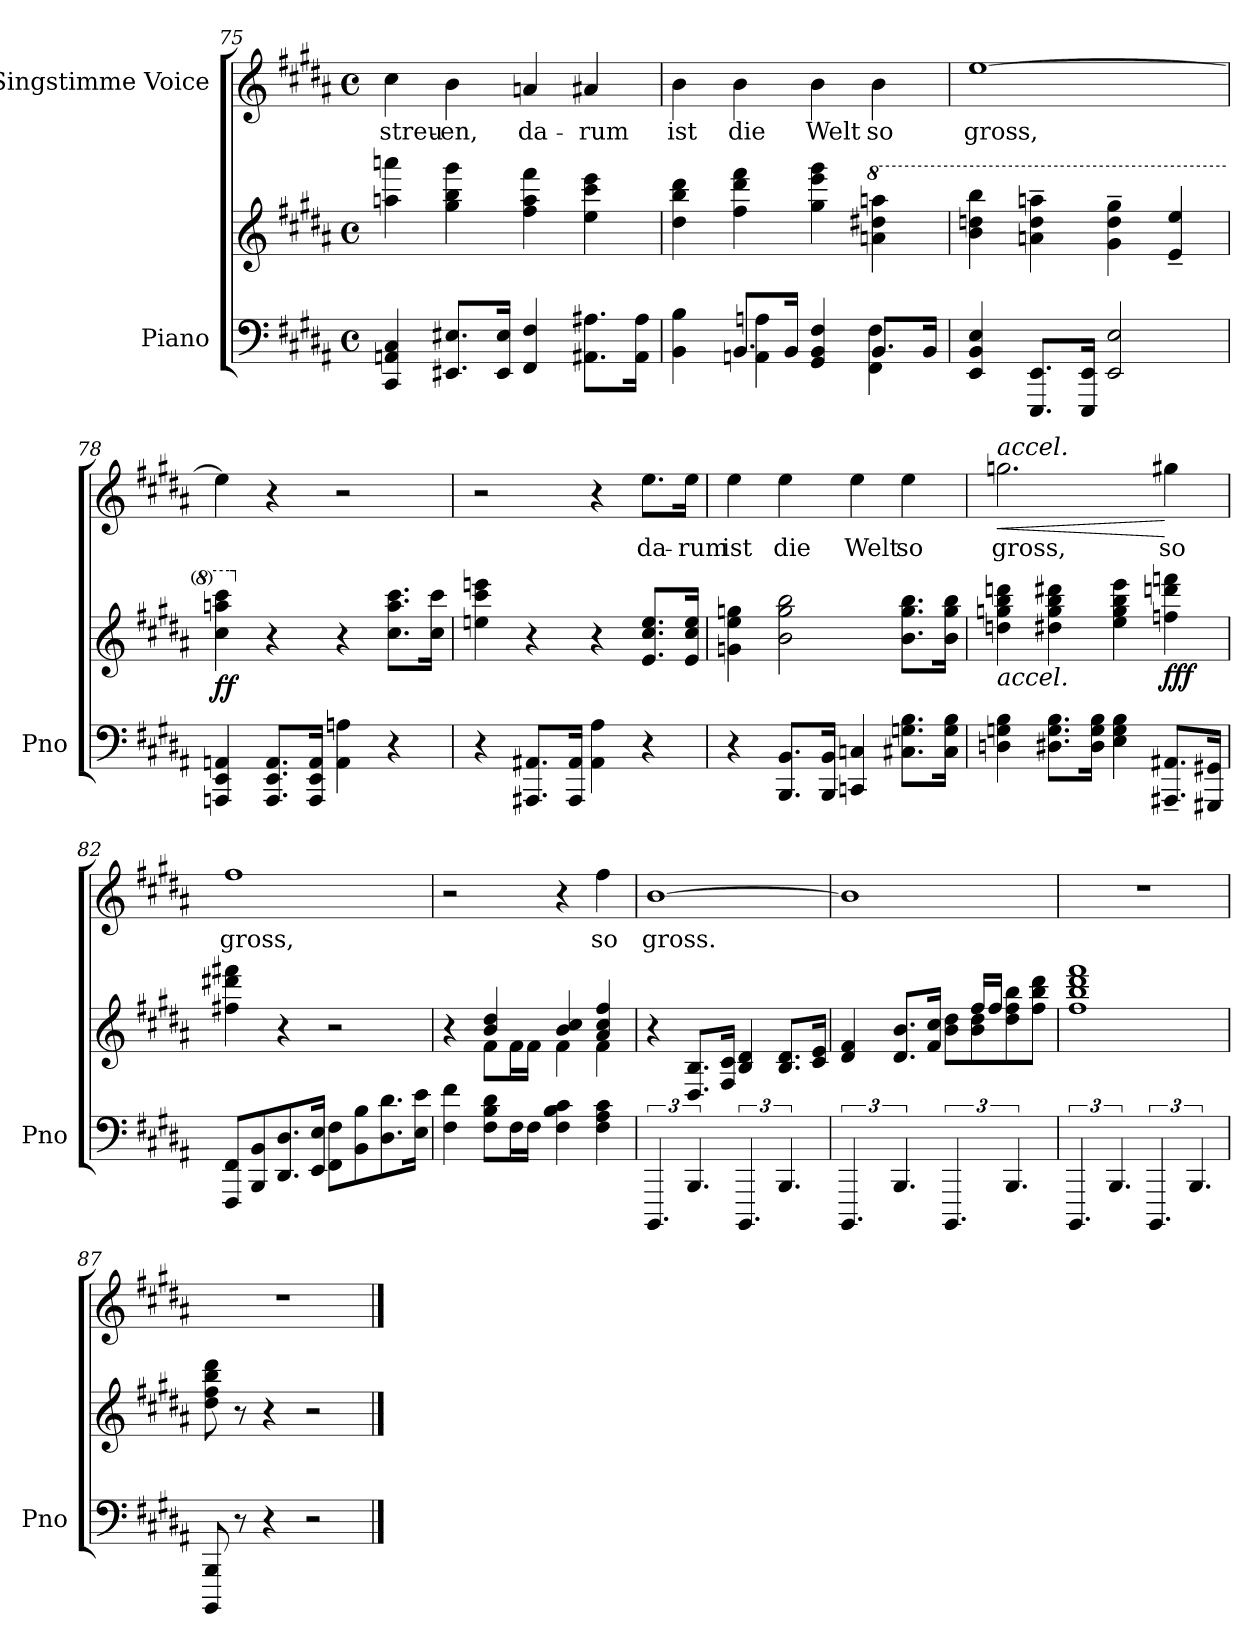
**kern	**kern	**dynam	**kern	**text	**dynam
*part2	*part2	*part2	*part1	*part1	*part1
*staff3	*staff2	*staff2/3	*staff1	*staff1	*staff1
*I"Piano	*	*	*I"Singstimme Voice	*	*
*I'Pno	*	*	*	*	*
*clefF4	*clefG2	*	*clefG2	*	*
*k[f#c#g#d#a#]	*k[f#c#g#d#a#]	*	*k[f#c#g#d#a#]	*	*
*M4/4	*M4/4	*	*M4/4	*	*
*met(c)	*met(c)	*	*met(c)	*	*
=75	=75	=75	=75	=75	=75
4CC#/ 4AAn/ 4C#/	4aan\ 4aaan\	.	4cc#\	-streu-	.
8.EE#X/ 8.E#X/L	4gg#\ 4bb\ 4ggg#\	.	4b\	-en,	.
16EE#/ 16E#/Jk	.	.	.	.	.
4FF#/ 4F#/	4ff#\ 4aa\ 4fff#\	.	4an/	da-	.
8.AA#X\ 8.A#X\L	4ee\ 4ccc#\ 4eee\	.	4a#X/	-rum	.
16AA#\ 16A#\Jk	.	.	.	.	.
=76	=76	=76	=76	=76	=76
*^	*	*	*	*	*
4BB\ 4B\	4ryy	4dd#\ 4bb\ 4ddd#\	.	4b\	ist	.
8.BB/L	4AAn\ 4An\	4ff#\ 4ddd#\ 4fff#\	.	4b\	die	.
16BB/Jk	.	.	.	.	.	.
4GG#/ 4BB/ 4F#/	4ryy	4gg#\ 4eee\ 4ggg#\	.	4b\	Welt	.
*	*	*8va	*	*	*	*
8.BB/L	4FF#\ 4F#\	4aan\ 4ddd#X\ 4aaan\	.	4b\	so	.
16BB/Jk	.	.	.	.	.	.
*v	*v	*	*	*	*	*
=77	=77	=77	=77	=77	=77
4EE/ 4BB/ 4E/	4bb\ 4dddn\ 4bbb\	.	[1ee	gross,	.
8.EEE/ 8.EE/L	4aan\~ 4ddd\~ 4aaan\~	.	.	.	.
16EEE/ 16EE/Jk	.	.	.	.	.
2EE/ 2E/	4gg#\~ 4ddd\~ 4ggg#\~	.	.	.	.
.	4ee/~ 4eee/~	.	.	.	.
=78	=78	=78	=78	=78	=78
!	!	!LO:DY:b	!	!	!
4AAAn/ 4EE/ 4AAn/	4ccc#\ 4aaan\ 4cccc#\	ff	4ee\]	.	.
*	*X8va	*	*	*	*
8.AAA/ 8.EE/ 8.AA/L	4r	.	4r	.	.
16AAA/ 16EE/ 16AA/Jk	.	.	.	.	.
4AA\ 4An\	4r	.	2r	.	.
4r	8.cc#\ 8.aa\ 8.ccc#\L	.	.	.	.
.	16cc#\ 16ccc#\Jk	.	.	.	.
=79	=79	=79	=79	=79	=79
4r	4een\ 4ccc#\ 4eeen\	.	2r	.	.
8.AAA#X/ 8.AA#X/L	4r	.	.	.	.
16AAA#/ 16AA#/Jk	.	.	.	.	.
4AA#\ 4A#\	4r	.	4r	.	.
4r	8.e/ 8.cc#/ 8.ee/L	.	8.ee\L	da-	.
.	16e/ 16cc#/ 16ee/Jk	.	16ee\Jk	-rum	.
=80	=80	=80	=80	=80	=80
4r	4gn\ 4ee\ 4ggn\	.	4ee\	ist	.
8.BBB/ 8.BB/L	2b\ 2gg\ 2bb\	.	4ee\	die	.
16BBB/ 16BB/Jk	.	.	.	.	.
4CCn/ 4Cn/	.	.	4ee\	Welt	.
8.C#X\ 8.Gn\ 8.B\L	8.b\ 8.gg\ 8.bb\L	.	4ee\	so	.
16C#\ 16G\ 16B\Jk	16b\ 16gg\ 16bb\Jk	.	.	.	.
=81	=81	=81	=81	=81	=81
!	!	!	!LO:TX:a:i:t=accel.	!	!
!	!LO:TX:b:i:t=accel.	!	!	!	!
!	!	!	!	!	!LO:HP:b
4Dn\ 4Gn\ 4B\	4ddn\ 4ggn\ 4bb\ 4dddn\	.	2.ggn\	gross,	<
8.D#X\ 8.G\ 8.B\L	4dd#X\ 4gg\ 4bb\ 4ddd#X\	.	.	.	.
16D#\ 16G\ 16B\Jk	.	.	.	.	.
4E\ 4G\ 4B\	4ee\ 4gg\ 4bb\ 4eee\	.	.	.	.
!	!	!LO:DY:b	!	!	!
8.AAA#X/~ 8.AA#X/~L	4ffn\ 4dddn\ 4fffn\	fff	4gg#X\	so	[
16GGG#X/ 16GG#X/Jk	.	.	.	.	.
=82	=82	=82	=82	=82	=82
8FFF#/ 8FF#/L	4ff#X\ 4ddd#X\ 4fff#X\	.	1ff#	gross,	.
8BBB/ 8BB/	.	.	.	.	.
8.DD#/ 8.D#/	4r	.	.	.	.
16EE/ 16E/Jk	.	.	.	.	.
8FF#\ 8F#\L	2r	.	.	.	.
8BB\ 8B\	.	.	.	.	.
8.D#\ 8.d#\	.	.	.	.	.
16E\ 16e\Jk	.	.	.	.	.
=83	=83	=83	=83	=83	=83
*	*^	*	*	*	*
4F#\ 4f#\	4r	4ryy	.	2r	.	.
8F#\ 8B\ 8d#\L	4b/ 4dd#/	8f#\L	.	.	.	.
16F#\L	.	16f#\L	.	.	.	.
16F#\JJ	.	16f#\JJ	.	.	.	.
4F#\ 4B\ 4c#\	4b/ 4cc#/	4f#\	.	4r	.	.
4F#\ 4A#\ 4c#\	4a#/ 4cc#/ 4ff#/	4f#\	.	4ff#\	so	.
*	*v	*v	*	*	*	*
=84	=84	=84	=84	=84	=84
6.BBBB/	4r	.	[1b	gross.	.
6.BBB/	8.D#/ 8.B/L	.	.	.	.
.	16F#/ 16c#/Jk	.	.	.	.
6.BBBB/	4B/ 4d#/	.	.	.	.
6.BBB/	8.B/ 8.d#/L	.	.	.	.
.	16c#/ 16e/Jk	.	.	.	.
=85	=85	=85	=85	=85	=85
*	*^	*	*	*	*
6.BBBB/	4d#/ 4f#/	8ryy	.	1b]	.	.
*	*v	*v	*	*	*	*
6.BBB/	8.d#/ 8.b/L	.	.	.	.
.	16f#/ 16cc#/Jk	.	.	.	.
6.BBBB/	8b\ 8dd#\L	.	.	.	.
*	*^	*	*	*	*
.	8b\ 8dd#\	16ff#/LL	.	.	.	.
.	.	16ff#/JJ	.	.	.	.
6.BBB/	8dd#\ 8ff#\ 8bb\	4ryy	.	.	.	.
.	8ff#\ 8bb\ 8ddd#\J	.	.	.	.	.
*	*v	*v	*	*	*	*
=86	=86	=86	=86	=86	=86
6.BBBB/	1ff# 1bb 1ddd# 1fff#	.	1r	.	.
6.BBB/	.	.	.	.	.
6.BBBB/	.	.	.	.	.
6.BBB/	.	.	.	.	.
=87	=87	=87	=87	=87	=87
8BBBB/ 8BBB/	8dd#\ 8ff#\ 8bb\ 8ddd#\	.	1r	.	.
8r	8r	.	.	.	.
4r	4r	.	.	.	.
2r	2r	.	.	.	.
==	==	==	==	==	==
*-	*-	*-	*-	*-	*-
